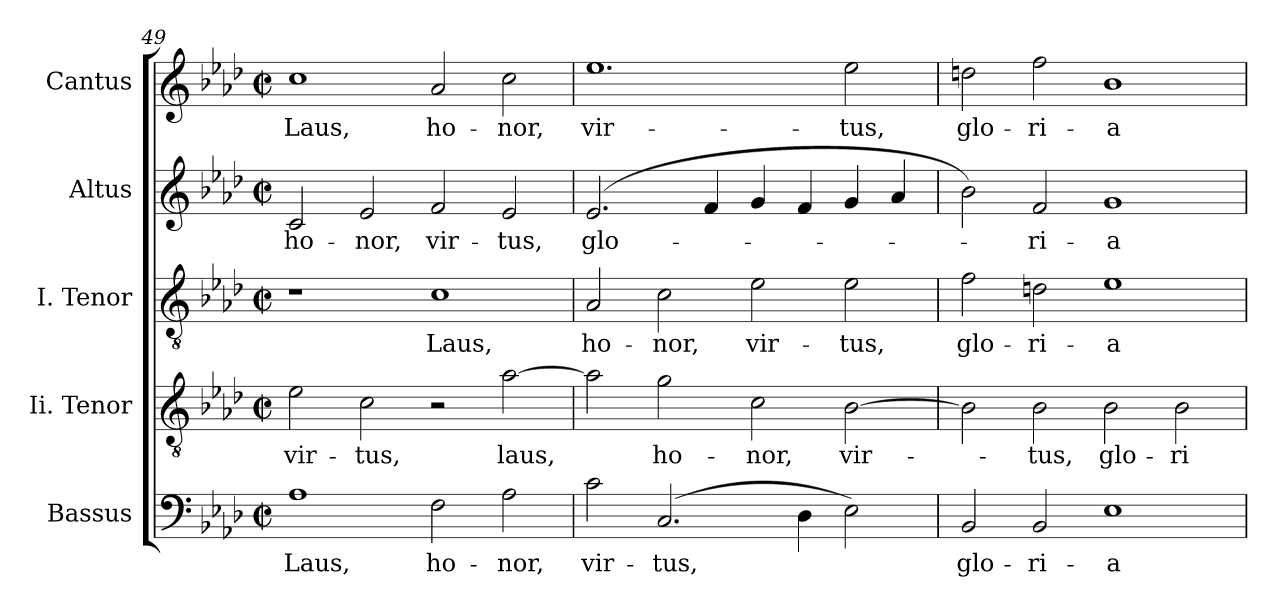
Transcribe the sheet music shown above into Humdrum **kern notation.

**kern	**text	**kern	**text	**kern	**text	**kern	**text	**kern	**text
*part5	*part5	*part4	*part4	*part3	*part3	*part2	*part2	*part1	*part1
*staff5	*staff5	*staff4	*staff4	*staff3	*staff3	*staff2	*staff2	*staff1	*staff1
*I"Bassus	*	*I"Ii. Tenor	*	*I"I. Tenor	*	*I"Altus	*	*I"Cantus	*
*clefF4	*	*clefGv2	*	*clefGv2	*	*clefG2	*	*clefG2	*
*k[b-e-a-d-]	*	*k[b-e-a-d-]	*	*k[b-e-a-d-]	*	*k[b-e-a-d-]	*	*k[b-e-a-d-]	*
*A-:	*	*A-:	*	*A-:	*	*A-:	*	*A-:	*
*M2/2	*	*M2/2	*	*M2/2	*	*M2/2	*	*M2/2	*
*met(c|)	*	*met(c|)	*	*met(c|)	*	*met(c|)	*	*met(c|)	*
=49	=49	=49	=49	=49	=49	=49	=49	=49	=49
!	!LO:LY:b:cj	!	!LO:LY:b:cj	!	!	!	!LO:LY:b:cj	!	!LO:LY:b:cj
1A-	Laus,	2e-\	vir-	1r	.	2c/	ho-	1cc	Laus,
!	!	!	!LO:LY:b	!	!	!	!LO:LY:b:cj	!	!
.	.	2c\	-tus,	.	.	2e-/	-nor,	.	.
!	!LO:LY:b:cj	!	!	!	!LO:LY:b:cj	!	!LO:LY:b:cj	!	!LO:LY:b:cj
2F\	ho-	2r	.	1c	Laus,	2f/	vir-	2a-/	ho-
!	!LO:LY:b:cj	!	!LO:LY:b	!	!	!	!LO:LY:b:cj	!	!LO:LY:b:cj
2A-\	-nor,	[>2a-\	laus,	.	.	2e-/	-tus,	2cc\	-nor,
=50	=50	=50	=50	=50	=50	=50	=50	=50	=50
!	!LO:LY:b:cj	!	!	!	!LO:LY:b:cj	!	!LO:LY:b:cj	!	!LO:LY:b:cj
2c\	vir-	2a-\]	.	2A-/	ho-	(>2.e-/	glo-	1.ee-	vir-
!	!LO:LY:b	!	!LO:LY:b:cj	!	!LO:LY:b:cj	!	!	!	!
(>2.C/	-tus,	2g\	ho-	2c\	-nor,	.	.	.	.
.	.	.	.	.	.	4f/	.	.	.
!	!	!	!LO:LY:b:cj	!	!LO:LY:b:cj	!	!	!	!
.	.	2c\	-nor,	2e-\	vir-	4g/	.	.	.
4D-\	.	.	.	.	.	4f/	.	.	.
!	!	!	!LO:LY:b:cj	!	!LO:LY:b:cj	!	!	!	!LO:LY:b:cj
2E-\)	.	[>2B-\	vir-	2e-\	-tus,	4g/	.	2ee-\	-tus,
.	.	.	.	.	.	4a-/	.	.	.
=51	=51	=51	=51	=51	=51	=51	=51	=51	=51
!	!LO:LY:b:cj	!	!	!	!LO:LY:b:cj	!	!	!	!LO:LY:b:cj
2BB-/	glo-	2B-\]	.	2f\	glo-	2b-\)	.	2ddn\	glo-
!	!LO:LY:b:cj	!	!LO:LY:b:cj	!	!LO:LY:b:cj	!	!LO:LY:b:cj	!	!LO:LY:b:cj
2BB-/	-ri-	2B-\	-tus,	2dn\	-ri-	2f/	-ri-	2ff\	-ri-
!	!LO:LY:b:cj	!	!LO:LY:b:cj	!	!LO:LY:b:cj	!	!LO:LY:b:cj	!	!LO:LY:b:cj
1E-	-a	2B-\	glo-	1e-	-a	1g	-a	1b-	-a
!	!	!	!LO:LY:b:cj	!	!	!	!	!	!
.	.	2B-\	-ri-	.	.	.	.	.	.
=	=	=	=	=	=	=	=	=	=
*-	*-	*-	*-	*-	*-	*-	*-	*-	*-
